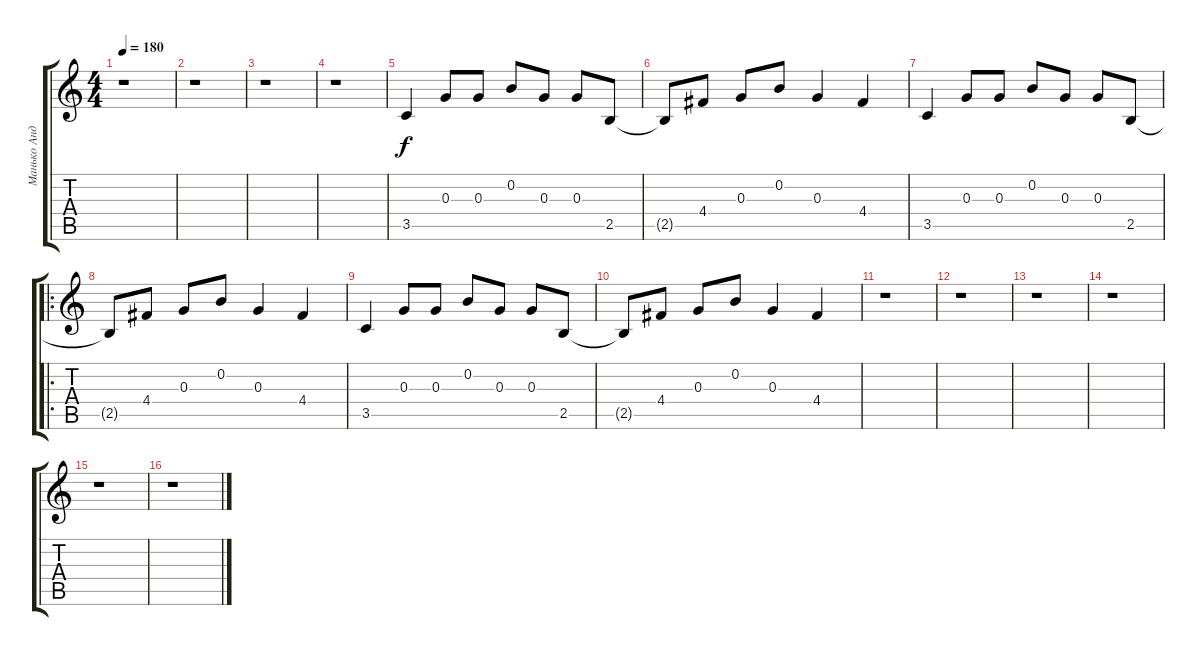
\track ("Манько Андрей" "Манько Анд") {instrument electricguitarclean}
\staff {score tabs}
\tuning (E4 B3 G3 D3 A2 E2) {hide}
\ts (4 4)
\tempo 180
\clef g2
\ks c
r.1{dy f} |
r.1 |
r.1 |
r.1 |
3.5.4 0.3.8 0.3.8 0.2.8 0.3.8 0.3.8 2.5.8 |
2.5{t}.8 4.4.8 0.3.8 0.2.8 0.3.4 4.4.4 |
3.5.4 0.3.8 0.3.8 0.2.8 0.3.8 0.3.8 2.5.8 |
\ro
2.5{t}.8 4.4.8 0.3.8 0.2.8 0.3.4 4.4.4 |
3.5.4 0.3.8 0.3.8 0.2.8 0.3.8 0.3.8 2.5.8 |
2.5{t}.8 4.4.8 0.3.8 0.2.8 0.3.4 4.4.4 |
r.1 |
r.1 |
r.1 |
r.1 |
r.1 |
r.1
